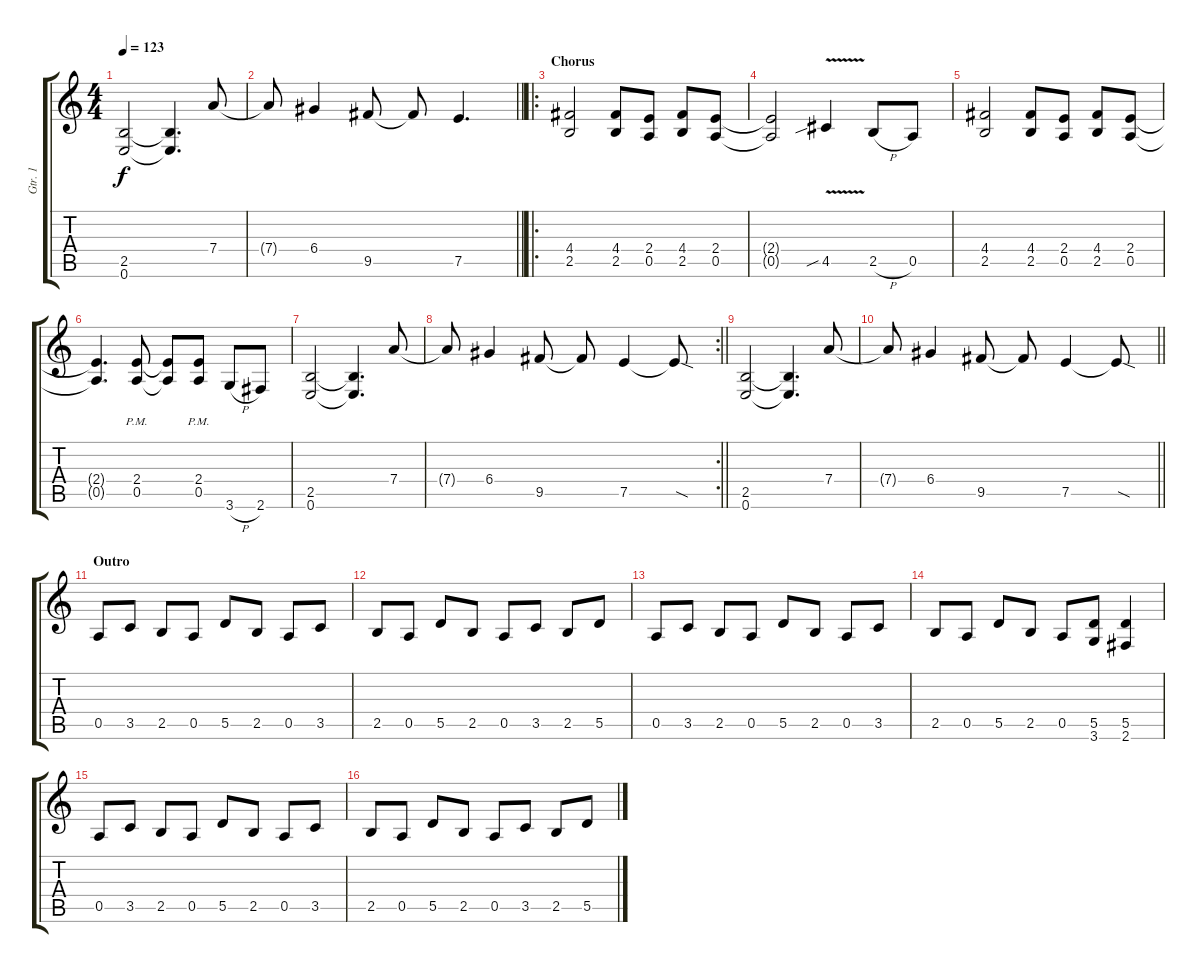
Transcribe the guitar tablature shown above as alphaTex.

\track ("Gtr. 1" "Gtr. 1") {instrument distortionguitar}
\staff {score tabs}
\tuning (E4 B3 G3 D3 A2 E2) {hide}
\ts (4 4)
\tempo 123
\clef g2
\ks c
(2.5 0.6).2{dy f} (2.5{t} 0.6{t}).4{d} 7.4.8 |
\barLineRight lightlight
7.4{t}.8 6.4.4 9.5.8 9.5{t}.8 7.5.4{d} |
\ro
\section ("" "Chorus")
(4.4 2.5).2 (4.4 2.5).8 (2.4 0.5).8 (4.4 2.5).8 (2.4 0.5).8 |
(2.4{t} 0.5{t}).2 4.5{v sib}.4 2.5{h}.8 0.5.8 |
(4.4 2.5).2 (4.4 2.5).8 (2.4 0.5).8 (4.4 2.5).8 (2.4 0.5).8 |
(2.4{t} 0.5{t}).4{d} (2.4{pm} 0.5{pm}).8 (2.4{t} 0.5{t}).8 (2.4{pm} 0.5{pm}).8 3.6{h}.8 2.6.8 |
(2.5 0.6).2 (2.5{t} 0.6{t}).4{d} 7.4.8 |
\rc 2
\barLineRight lightlight
7.4{t}.8 6.4.4 9.5.8 9.5{t}.8 7.5.4 7.5{sod t}.8 |
(2.5 0.6).2 (2.5{t} 0.6{t}).4{d} 7.4.8 |
\barLineRight lightlight
7.4{t}.8 6.4.4 9.5.8 9.5{t}.8 7.5.4 7.5{sod t}.8 |
\section ("" "Outro")
0.5.8 3.5.8 2.5.8 0.5.8 5.5.8 2.5.8 0.5.8 3.5.8 |
2.5.8 0.5.8 5.5.8 2.5.8 0.5.8 3.5.8 2.5.8 5.5.8 |
0.5.8 3.5.8 2.5.8 0.5.8 5.5.8 2.5.8 0.5.8 3.5.8 |
2.5.8 0.5.8 5.5.8 2.5.8 0.5.8 (5.5 3.6).8 (5.5 2.6).4 |
0.5.8 3.5.8 2.5.8 0.5.8 5.5.8 2.5.8 0.5.8 3.5.8 |
2.5.8 0.5.8 5.5.8 2.5.8 0.5.8 3.5.8 2.5.8 5.5.8
